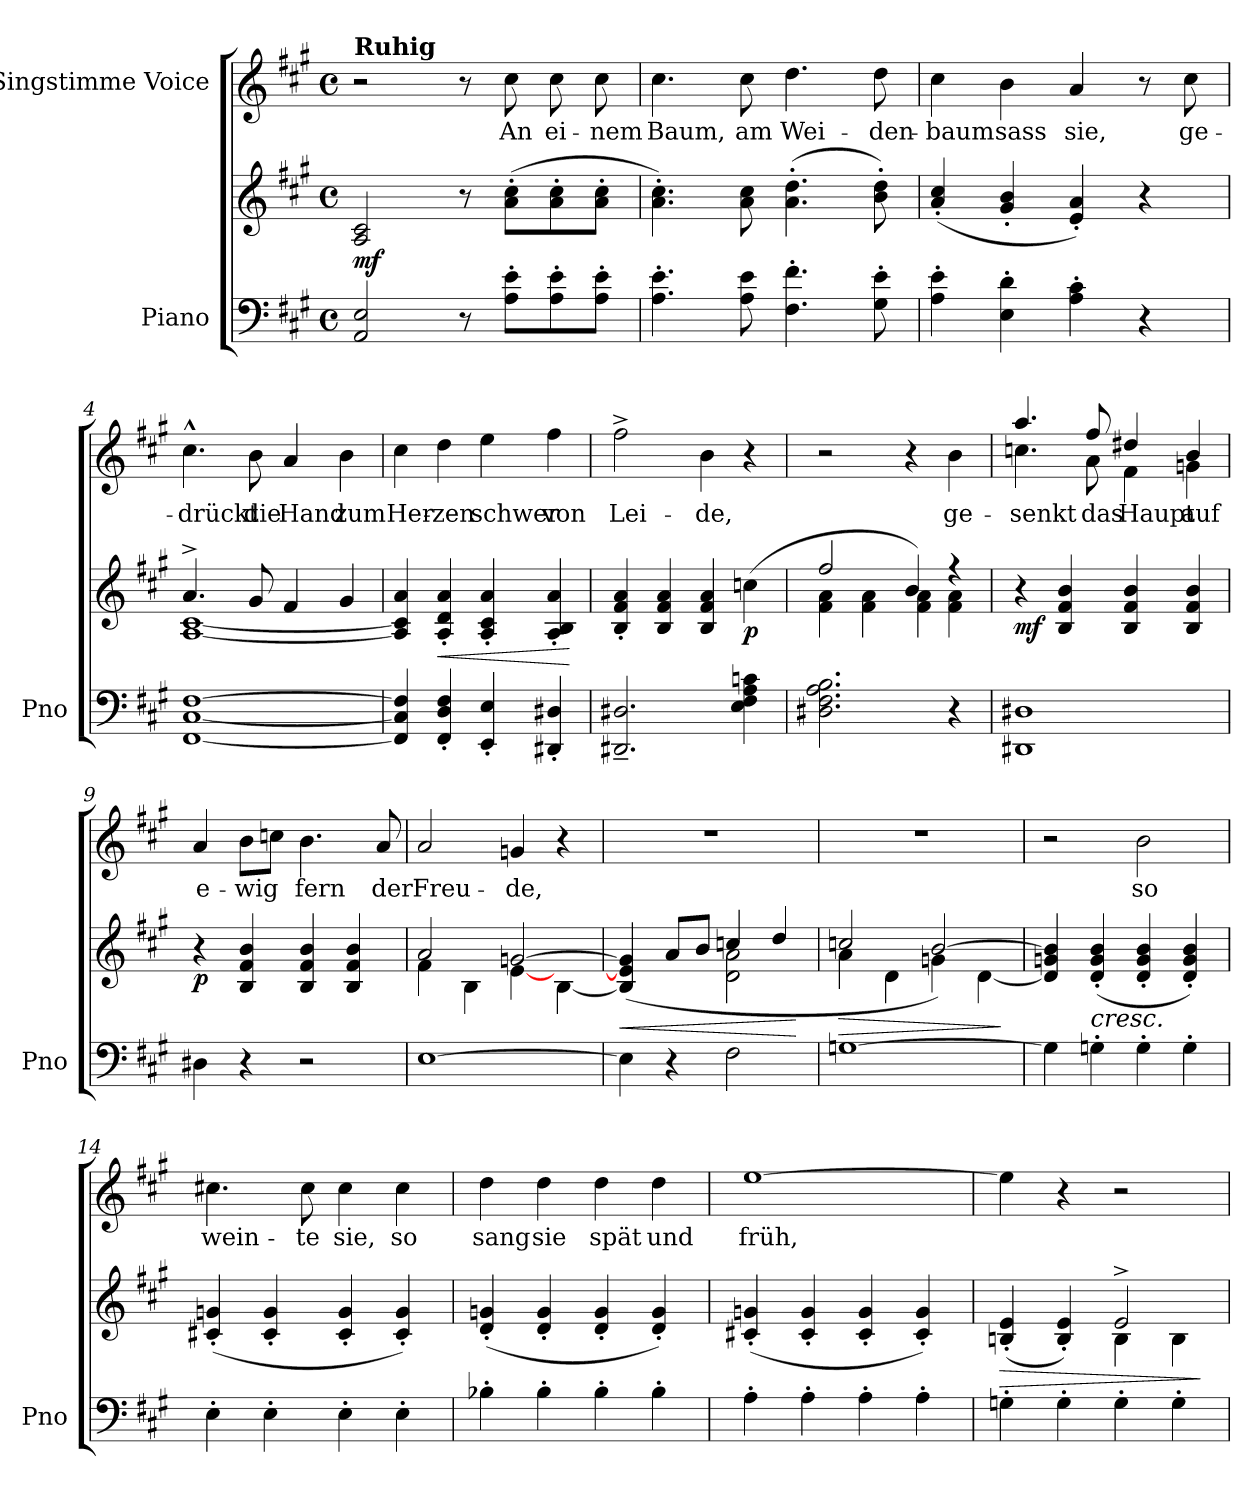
**kern	**kern	**dynam	**kern	**text
*part2	*part2	*part2	*part1	*part1
*staff3	*staff2	*staff2/3	*staff1	*staff1
*I"Piano	*	*	*I"Singstimme Voice	*
*I'Pno	*	*	*	*
*clefF4	*clefG2	*	*clefG2	*
*k[f#c#g#]	*k[f#c#g#]	*	*k[f#c#g#]	*
*M4/4	*M4/4	*	*M4/4	*
*met(c)	*met(c)	*	*met(c)	*
=1	=1	=1	=1	=1
!	!	!	!LO:TX:a:B:t=Ruhig	!
!	!	!LO:DY:b	!	!
2AA/ 2E/	2A/ 2c#/	mf	2r	.
8r	8r	.	8r	.
!	!	!	!	!LO:LY:b
8A\' 8e\'L	(>8a\' 8cc#\'L	.	8cc#\	An
!	!	!	!	!LO:LY:b
8A\' 8e\'	8a\' 8cc#\'	.	8cc#\	ei-
!	!	!	!	!LO:LY:b
8A\' 8e\'J	8a\' 8cc#\'J	.	8cc#\	-nem
=2	=2	=2	=2	=2
!	!	!	!	!LO:LY:b
4.A\' 4.e\'	4.a\' 4.cc#\')	.	4.cc#\	Baum,
!	!	!	!	!LO:LY:b
8A\ 8e\	8a\ 8cc#\	.	8cc#\	am
!	!	!	!	!LO:LY:b
4.F#\' 4.f#\'	(>4.a\' 4.dd\'	.	4.dd\	Wei-
!	!	!	!	!LO:LY:b
8G#\' 8e\'	8b\' 8dd\')	.	8dd\	-den-
=3	=3	=3	=3	=3
!	!	!	!	!LO:LY:b
4A\' 4e\'	(<4a/' 4cc#/'	.	4cc#\	-baum
!	!	!	!	!LO:LY:b
4E\' 4d\'	4g#/' 4b/'	.	4b\	sass
!	!	!	!	!LO:LY:b
4A\' 4c#\'	4e/' 4a/')	.	4a/	sie,
4r	4r	.	8r	.
!	!	!	!	!LO:LY:b
.	.	.	8cc#\	ge-
=4	=4	=4	=4	=4
*	*^	*	*	*
!	!	!	!	!	!LO:LY:b
[1FF# [1C# [1F#	4.a^/	[1A [1c#	.	4.cc#^^\	-drückt
!	!	!	!	!	!LO:LY:b
.	8g#/	.	.	8b\	die
!	!	!	!	!	!LO:LY:b
.	4f#/	.	.	4a/	Hand
!	!	!	!	!	!LO:LY:b
.	4g#/	.	.	4b\	zum
*	*v	*v	*	*	*
!!LO:LB:g=z
=5	=5	=5	=5	=5
!	!	!	!	!LO:LY:b
4FF#/] 4C#/] 4F#/]	4A/] 4c#/] 4a/	.	4cc#\	Her-
!	!	!LO:HP:b	!	!LO:LY:b
4FF#/' 4D/' 4F#/'	4A/' 4d/' 4a/'	<	4dd\	-zen
!	!	!	!	!LO:LY:b
4EE/' 4E/'	4A/' 4c#/' 4a/'	.	4ee\	schwer
!	!	!	!	!LO:LY:b
4DD#X/' 4D#X/'	4A/' 4B/' 4a/'	.	4ff#\	von
.	.	[	.	.
=6	=6	=6	=6	=6
!	!	!	!	!LO:LY:b
2.DD#X/~ 2.D#X/~	4B/' 4f#/' 4a/'	.	2ff#^\	Lei-
.	4B/ 4f#/ 4a/	.	.	.
!	!	!	!	!LO:LY:b
.	4B/ 4f#/ 4a/	.	4b\	-de,
!	!	!LO:DY:b	!	!
4E\ 4F#\ 4A\ 4cn\	(>4ccn\	p	4r	.
=7	=7	=7	=7	=7
*	*^	*	*	*
2.D#X\ 2.F#\ 2.A\ 2.B\	2ff#/	4f#\ 4a\	.	2r	.
.	.	4f#\ 4a\	.	.	.
.	4b/)	4f#\ 4a\	.	4r	.
!	!	!	!	!	!LO:LY:b
4r	4r	4f#\ 4a\	.	4b\	ge-
=8	=8	=8	=8	=8	=8
!	!	!	!LO:DY:b	!	!LO:LY:b
*	*v	*v	*	*^	*
1DD#X 1D#X	4r	mf	4.aa/	4.ccn\	-senkt
.	4B/ 4f#/ 4b/	.	.	.	.
!	!	!	!	!	!LO:LY:b
.	.	.	8ff#/	8a\	das
!	!	!	!	!	!LO:LY:b
.	4B/ 4f#/ 4b/	.	4dd#X/	4f#\	Haupt
!	!	!	!	!	!LO:LY:b
.	4B/ 4f#/ 4b/	.	4b/	4gn\	auf
=9	=9	=9	=9	=9	=9
!	!	!LO:DY:b	!	!	!LO:LY:b
*	*	*	*v	*v	*
4D#X\	4r	p	4a/	e-
!	!	!	!	!LO:LY:b
4r	4B/ 4f#/ 4b/	.	8b\L	-wig
.	.	.	8ccn\J	.
!	!	!	!	!LO:LY:b
2r	4B/ 4f#/ 4b/	.	4.b\	fern
.	4B/ 4f#/ 4b/	.	.	.
!	!	!	!	!LO:LY:b
.	.	.	8a/	der
!!LO:LB:g=z
=10	=10	=10	=10	=10
*	*^	*	*	*
!	!	!	!	!	!LO:LY:b
[1E	2a/	4f#\	.	2a/	Freu-
.	.	4B\	.	.	.
!	!	!	!	!	!LO:LY:b
.	[2gn/	[4e\	.	4gn/	-de,
.	.	[4B\	.	4r	.
=11	=11	=11	=11	=11	=11
!	!	!	!LO:HP:b	!	!
4E\]	(>4B/] 4e/] 4g/]	2ryy	<	1r	.
4r	8a/L	.	.	.	.
.	8b/J	.	.	.	.
2F#\	4ccn/	2d\ 2a\	.	.	.
.	4dd/	.	.	.	.
*	*v	*v	*	*	*
.	.	[	.	.
=12	=12	=12	=12	=12
!	!	!LO:HP:b	!	!
*	*^	*	*	*
[1Gn	2ccn/	4a\	>	1r	.
.	.	4d\	.	.	.
.	[2b/)	4gn\	.	.	.
.	.	[4d\	.	.	.
*	*v	*v	*	*	*
.	.	]	.	.
=13	=13	=13	=13	=13
4G\]	4d/] 4gn/ 4b/]	.	2r	.
!	!LO:TX:b:i:t=cresc.	!	!	!
4Gn'\	(<4d/' 4g/' 4b/'	.	.	.
!	!	!	!	!LO:LY:b
4G'\	4d/' 4g/' 4b/'	.	2b\	so
4G'\	4d/' 4g/' 4b/')	.	.	.
=14	=14	=14	=14	=14
!	!	!	!	!LO:LY:b
4E'\	(<4c#X/' 4gn/'	.	4.cc#X\	wein-
4E'\	4c#/' 4g/'	.	.	.
!	!	!	!	!LO:LY:b
.	.	.	8cc#\	-te
!	!	!	!	!LO:LY:b
4E'\	4c#/' 4g/'	.	4cc#\	sie,
!	!	!	!	!LO:LY:b
4E'\	4c#/' 4g/')	.	4cc#\	so
=15	=15	=15	=15	=15
!	!	!	!	!LO:LY:b
4B-X'\	(<4d/' 4gn/'	.	4dd\	sang
!	!	!	!	!LO:LY:b
4B-'\	4d/' 4g/'	.	4dd\	sie
!	!	!	!	!LO:LY:b
4B-'\	4d/' 4g/'	.	4dd\	spät
!	!	!	!	!LO:LY:b
4B-'\	4d/' 4g/')	.	4dd\	und
!!LO:LB:g=z
=16	=16	=16	=16	=16
!	!	!	!	!LO:LY:b
4A'\	(<4c#X/' 4gn/'	.	[1ee	früh,
4A'\	4c#/' 4g/'	.	.	.
4A'\	4c#/' 4g/'	.	.	.
4A'\	4c#/' 4g/')	.	.	.
=17	=17	=17	=17	=17
!	!	!LO:HP:b	!	!
*	*^	*	*	*
4Gn'\	(<4Bn/' 4e/'	2ryy	>	4ee\]	.
4G'\	4B/' 4e/')	.	.	4r	.
4G'\	2e^/	4B\	.	2r	.
4G'\	.	4B\	.	.	.
*	*v	*v	*	*	*
.	.	]	.	.
=	=	=	=	=
*-	*-	*-	*-	*-
